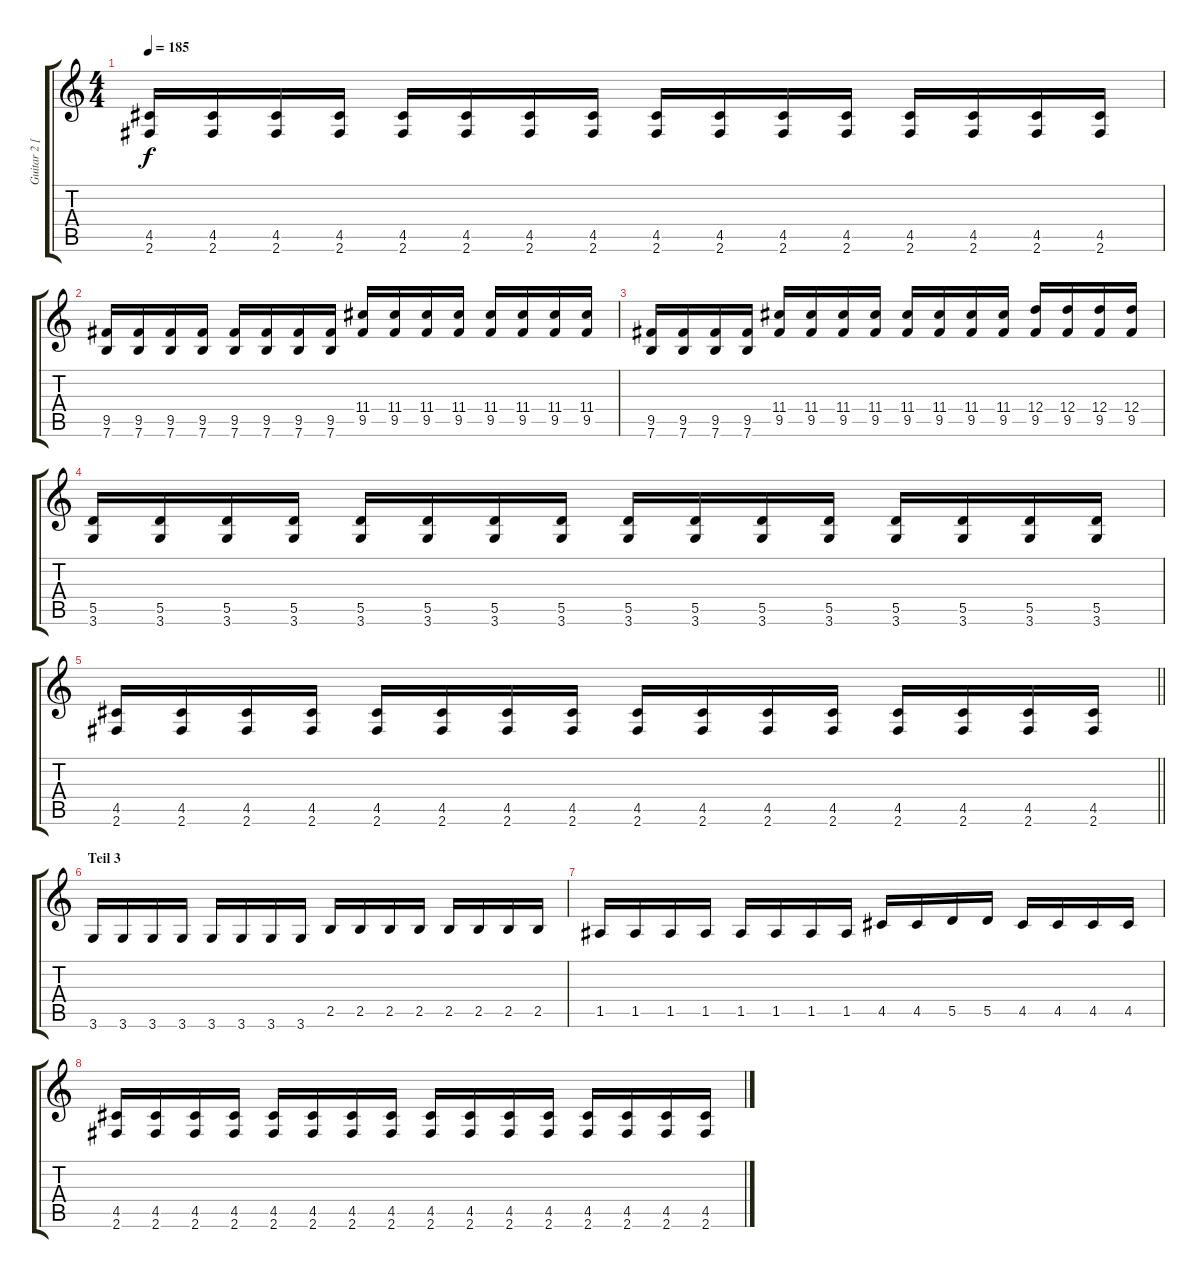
\track ("Guitar 2 [Right]" "Guitar 2 [") {instrument overdrivenguitar}
\staff {score tabs}
\tuning (E4 B3 G3 D3 A2 E2) {hide}
\ts (4 4)
\tempo 185
\clef g2
\ks c
(4.5 2.6).16{dy f} (4.5 2.6).16 (4.5 2.6).16 (4.5 2.6).16 (4.5 2.6).16 (4.5 2.6).16 (4.5 2.6).16 (4.5 2.6).16 (4.5 2.6).16 (4.5 2.6).16 (4.5 2.6).16 (4.5 2.6).16 (4.5 2.6).16 (4.5 2.6).16 (4.5 2.6).16 (4.5 2.6).16 |
(9.5 7.6).16 (9.5 7.6).16 (9.5 7.6).16 (9.5 7.6).16 (9.5 7.6).16 (9.5 7.6).16 (9.5 7.6).16 (9.5 7.6).16 (11.4 9.5).16 (11.4 9.5).16 (11.4 9.5).16 (11.4 9.5).16 (11.4 9.5).16 (11.4 9.5).16 (11.4 9.5).16 (11.4 9.5).16 |
(9.5 7.6).16 (9.5 7.6).16 (9.5 7.6).16 (9.5 7.6).16 (11.4 9.5).16 (11.4 9.5).16 (11.4 9.5).16 (11.4 9.5).16 (11.4 9.5).16 (11.4 9.5).16 (11.4 9.5).16 (11.4 9.5).16 (12.4 9.5).16 (12.4 9.5).16 (12.4 9.5).16 (12.4 9.5).16 |
(5.5 3.6).16 (5.5 3.6).16 (5.5 3.6).16 (5.5 3.6).16 (5.5 3.6).16 (5.5 3.6).16 (5.5 3.6).16 (5.5 3.6).16 (5.5 3.6).16 (5.5 3.6).16 (5.5 3.6).16 (5.5 3.6).16 (5.5 3.6).16 (5.5 3.6).16 (5.5 3.6).16 (5.5 3.6).16 |
\barLineRight lightlight
(4.5 2.6).16 (4.5 2.6).16 (4.5 2.6).16 (4.5 2.6).16 (4.5 2.6).16 (4.5 2.6).16 (4.5 2.6).16 (4.5 2.6).16 (4.5 2.6).16 (4.5 2.6).16 (4.5 2.6).16 (4.5 2.6).16 (4.5 2.6).16 (4.5 2.6).16 (4.5 2.6).16 (4.5 2.6).16 |
\section ("" "Teil 3")
3.6.16 3.6.16 3.6.16 3.6.16 3.6.16 3.6.16 3.6.16 3.6.16 2.5.16 2.5.16 2.5.16 2.5.16 2.5.16 2.5.16 2.5.16 2.5.16 |
1.5.16 1.5.16 1.5.16 1.5.16 1.5.16 1.5.16 1.5.16 1.5.16 4.5.16 4.5.16 5.5.16 5.5.16 4.5.16 4.5.16 4.5.16 4.5.16 |
(4.5 2.6).16 (4.5 2.6).16 (4.5 2.6).16 (4.5 2.6).16 (4.5 2.6).16 (4.5 2.6).16 (4.5 2.6).16 (4.5 2.6).16 (4.5 2.6).16 (4.5 2.6).16 (4.5 2.6).16 (4.5 2.6).16 (4.5 2.6).16 (4.5 2.6).16 (4.5 2.6).16 (4.5 2.6).16
